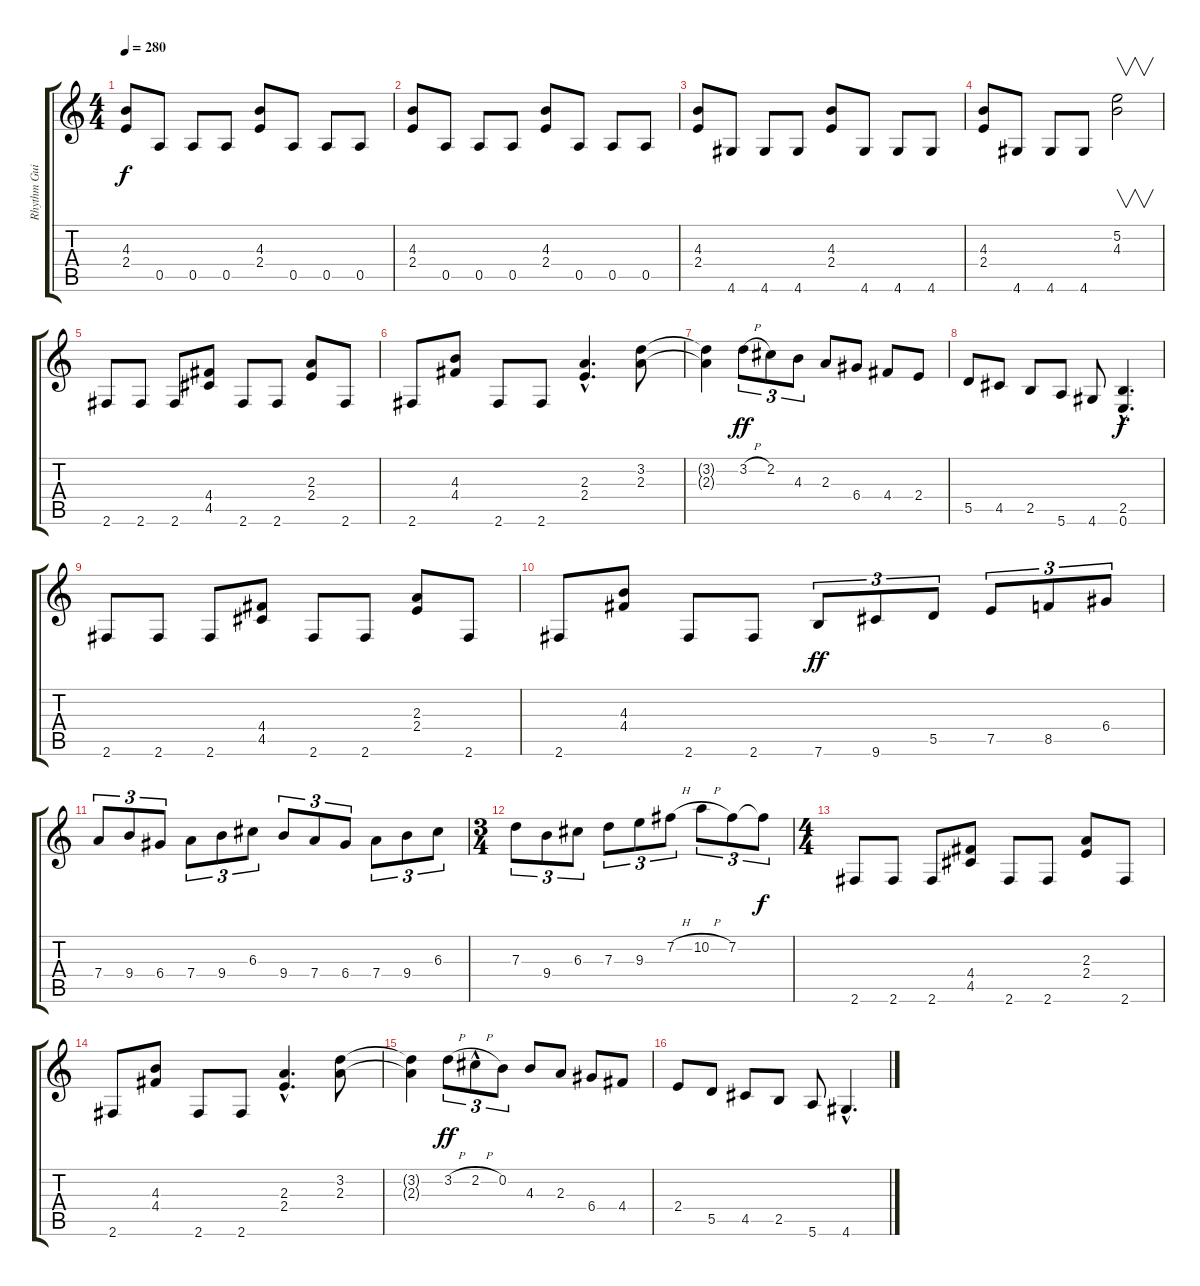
\track ("Rhythm Guitar" "Rhythm Gui") {instrument distortionguitar}
\staff {score tabs}
\tuning (E4 B3 G3 D3 A2 E2) {hide}
\ts (4 4)
\tempo 280
\tempo 240
\tempo 280
\clef g2
\ks c
(4.3 2.4).8{dy f instrument distortionguitar} 0.5.8 0.5.8 0.5.8 (4.3 2.4).8 0.5.8 0.5.8 0.5.8 |
(4.3 2.4).8 0.5.8 0.5.8 0.5.8 (4.3 2.4).8 0.5.8 0.5.8 0.5.8 |
(4.3 2.4).8 4.6.8 4.6.8 4.6.8 (4.3 2.4).8 4.6.8 4.6.8 4.6.8 |
(4.3 2.4).8 4.6.8 4.6.8 4.6.8 (5.2 4.3).2{v} |
2.6.8 2.6.8 2.6.8 (4.4 4.5).8 2.6.8 2.6.8 (2.3 2.4).8 2.6.8 |
2.6.8 (4.3 4.4).8 2.6.8 2.6.8 (2.3{hac} 2.4{hac}).4{d} (3.2 2.3).8 |
(3.2{t} 2.3{t}).4 3.2{h}.8{tu (3 2) dy ff volume 15} 2.2.8{tu (3 2)} 4.3.8{tu (3 2)} 2.3.8 6.4.8 4.4.8 2.4.8 |
5.5.8 4.5.8 2.5.8 5.6.8 4.6.8 (2.5{hac} 0.6{hac}).4{d dy f volume 14} |
2.6.8{volume 14} 2.6.8 2.6.8 (4.4 4.5).8 2.6.8 2.6.8 (2.3 2.4).8 2.6.8 |
2.6.8 (4.3 4.4).8 2.6.8 2.6.8 7.6.8{tu (3 2) dy ff} 9.6.8{tu (3 2) volume 16} 5.5.8{tu (3 2)} 7.5.8{tu (3 2)} 8.5.8{tu (3 2)} 6.4.8{tu (3 2)} |
7.4.8{tu (3 2)} 9.4.8{tu (3 2)} 6.4.8{tu (3 2)} 7.4.8{tu (3 2)} 9.4.8{tu (3 2)} 6.3.8{tu (3 2)} 9.4.8{tu (3 2)} 7.4.8{tu (3 2)} 6.4.8{tu (3 2)} 7.4.8{tu (3 2)} 9.4.8{tu (3 2)} 6.3.8{tu (3 2)} |
\ts (3 4)
7.3.8{tu (3 2)} 9.4.8{tu (3 2)} 6.3.8{tu (3 2)} 7.3.8{tu (3 2)} 9.3.8{tu (3 2)} 7.2{h}.8{tu (3 2)} 10.2{h}.8{tu (3 2)} 7.2.8{tu (3 2)} 7.2{t}.8{tu (3 2) dy f} |
\ts (4 4)
2.6.8 2.6.8{volume 14} 2.6.8 (4.4 4.5).8 2.6.8 2.6.8 (2.3 2.4).8 2.6.8 |
2.6.8 (4.3 4.4).8 2.6.8 2.6.8 (2.3{hac} 2.4{hac}).4{d} (3.2 2.3).8 |
(3.2{t} 2.3{t}).4 3.2{h}.8{tu (3 2) dy ff volume 15} 2.2{h hac}.8{tu (3 2)} 0.2.8{tu (3 2)} 4.3.8 2.3.8 6.4.8 4.4.8 |
2.4.8 5.5.8 4.5.8 2.5.8 5.6.8 4.6{hac}.4{d}
